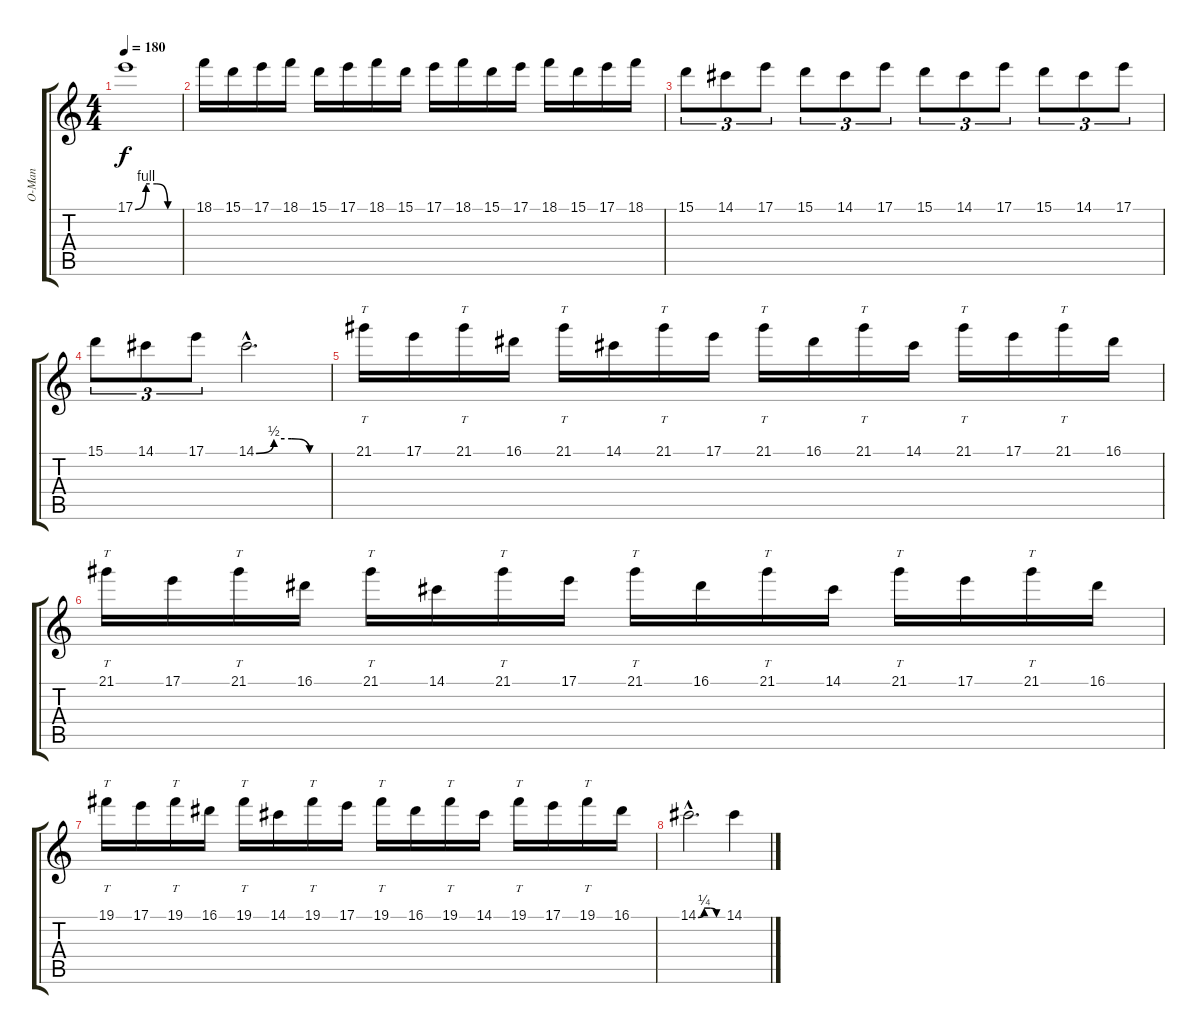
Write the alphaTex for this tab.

\track ("O-Man" "O-Man") {instrument distortionguitar}
\staff {score tabs}
\tuning (B3 Gb3 D3 A2 E2 B1) {hide}
\ts (4 4)
\tempo 180
\clef g2
\ks c
17.1{be (custom 0 0 15 4 30 4 45 0 60 0)}.1{dy f} |
18.1.16 15.1.16 17.1.16 18.1.16 15.1.16 17.1.16 18.1.16 15.1.16 17.1.16 18.1.16 15.1.16 17.1.16 18.1.16 15.1.16 17.1.16 18.1.16 |
15.1.8{tu (3 2)} 14.1.8{tu (3 2)} 17.1.8{tu (3 2)} 15.1.8{tu (3 2)} 14.1.8{tu (3 2)} 17.1.8{tu (3 2)} 15.1.8{tu (3 2)} 14.1.8{tu (3 2)} 17.1.8{tu (3 2)} 15.1.8{tu (3 2)} 14.1.8{tu (3 2)} 17.1.8{tu (3 2)} |
15.1.8{tu (3 2)} 14.1.8{tu (3 2)} 17.1.8{tu (3 2)} 14.1{be (custom 0 0 15 2 30 2 45 0 60 0) hac}.2{d} |
21.1.16{tt} 17.1.16 21.1.16{tt} 16.1.16 21.1.16{tt} 14.1.16 21.1.16{tt} 17.1.16 21.1.16{tt} 16.1.16 21.1.16{tt} 14.1.16 21.1.16{tt} 17.1.16 21.1.16{tt} 16.1.16 |
21.1.16{tt} 17.1.16 21.1.16{tt} 16.1.16 21.1.16{tt} 14.1.16 21.1.16{tt} 17.1.16 21.1.16{tt} 16.1.16 21.1.16{tt} 14.1.16 21.1.16{tt} 17.1.16 21.1.16{tt} 16.1.16 |
19.1.16{tt} 17.1.16 19.1.16{tt} 16.1.16 19.1.16{tt} 14.1.16 19.1.16{tt} 17.1.16 19.1.16{tt} 16.1.16 19.1.16{tt} 14.1.16 19.1.16{tt} 17.1.16 19.1.16{tt} 16.1.16 |
14.1{be (custom 0 0 15 1 30 1 45 0 60 0) hac}.2{d} 14.1.4
